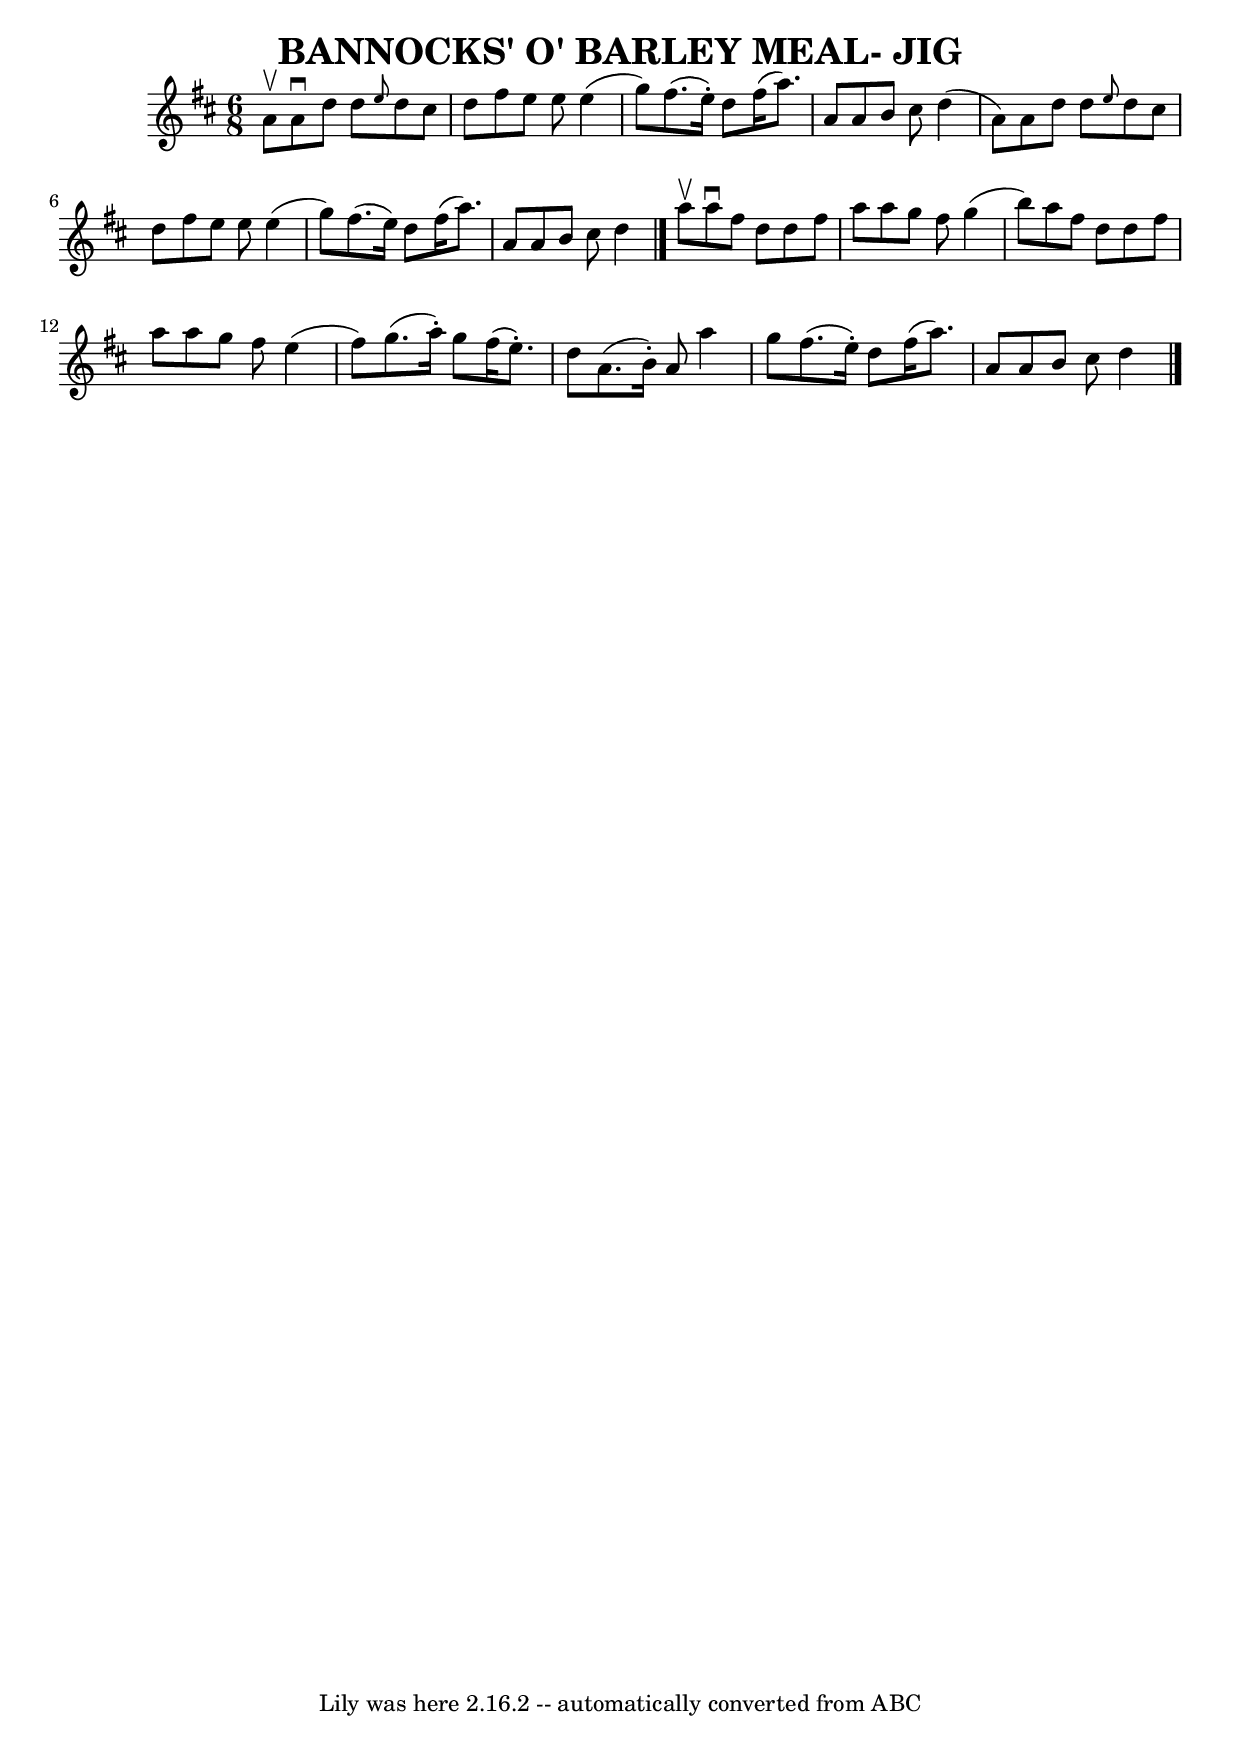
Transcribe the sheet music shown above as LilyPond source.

\version "2.16.2"
\include "Mammoth.ily"
\header {
  %% book = "Ryan's Mammoth Collection of Fiddle Tunes"
  crossRefNumber = "1"
  footnotes = ""
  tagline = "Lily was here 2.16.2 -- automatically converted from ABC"
  title = "BANNOCKS' O' BARLEY MEAL- JIG"

}
voicedefault =  {


  \time 6/8 
  \key d \major
  a'8^\upbow       |
  a'8^\downbow d''8    
  d''8  \grace { e''8  
	       } d''8 cis''8 d''8    |
  fis''8 e''8 
  e''8 e''4 (g''8)   |
  fis''8. (e''16-.) d''8    
  fis''16 (a''8.) a'8    |
  a'8 b'8 cis''8 d''4 (a'8)       |
  a'8 d''8 d''8  \grace { e''8  
			} d''8 cis''8   
  d''8    |
  fis''8 e''8 e''8 e''4 (g''8)   |
  
  fis''8. (e''16) d''8 fis''16 (a''8.) a'8    |
  a'8   
  b'8 cis''8 d''4    \bar "|." a''8^\upbow       |
  a''8^\downbow fis''8 d''8 d''8 fis''8 a''8    |
  a''8 g''8 
  fis''8 g''4 (b''8)   |
  a''8 fis''8 d''8 d''8    
  fis''8 a''8    |
  a''8 g''8 fis''8 e''4 (fis''8)       |
  g''8. (a''16-.) g''8 fis''16 (e''8.-.) d''8     |
  a'8. (b'16-.) a'8 a''4 g''8    |
  fis''8. (
  e''16-.) d''8 fis''16 (a''8.) a'8    |
  a'8 b'8    
  cis''8 d''4    \bar "|."   

}

\score{
  <<

    \context Staff="default"
    {
      \voicedefault 
      
    }

  >>
  \layout {
    
  }
  \midi {
  }

}
